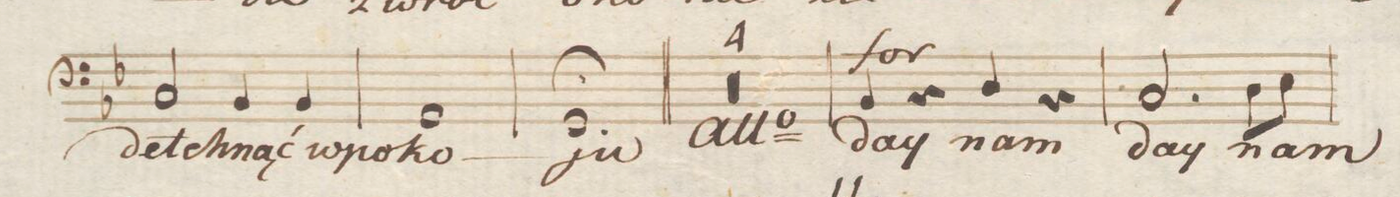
**kern	**text	**dynam
*I"Baſso.	*	*
*clefF4	*	*
*k[b-e-]	*	*
*met(c|)	*	*
*M2/2	*	*
2C/	-detch-	.
4BB-/	-nąć	.
4BB-/	w_po-	.
=53	=53	=53
1AA	-ko-	.
=54	=54	=54
1GG;	-ju	.
=55||	=55||	=55||
00r	.	.
=56	=56	=56
=57	=57	=57
=58	=58	=58
=59	=59	=59
4BB-/	day	f
4r	.	.
4D/	nam	.
4r	.	.
=60	=60	=60
2.C/	day	.
8D\L	nam	.
8E-\J	.	.
=61	=61	=61
*-	*-	*-
